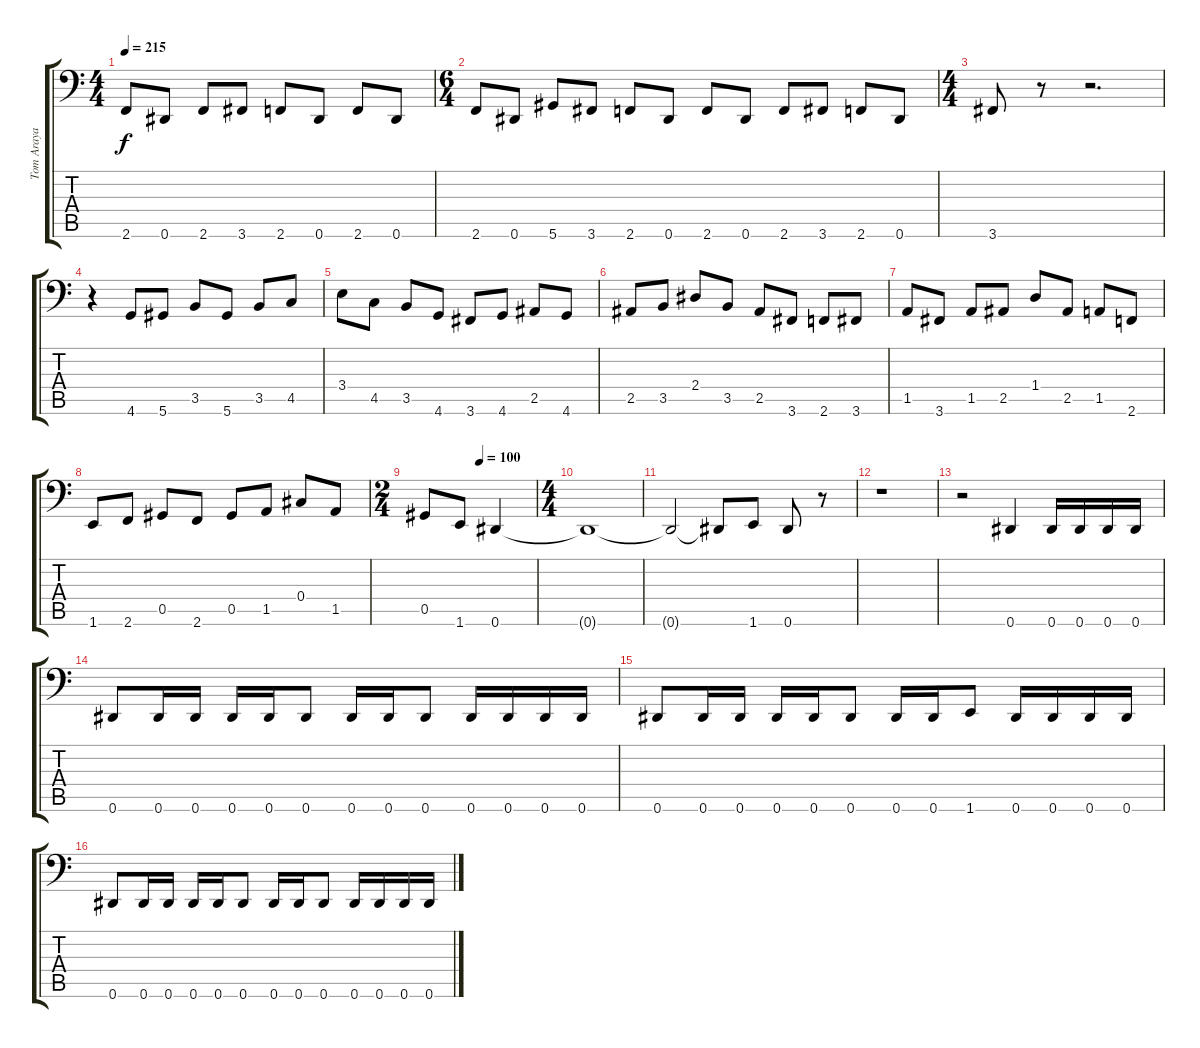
\track ("Tom Araya" "Tom Araya") {instrument electricbasspick}
\staff {score tabs}
\tuning (Eb3 Bb2 Gb2 Db2 Ab1 Eb1) {hide}
\ts (4 4)
\tempo 215
\clef f4
\ks c
2.6.8{dy f} 0.6.8 2.6.8 3.6.8 2.6.8 0.6.8 2.6.8 0.6.8 |
\ts (6 4)
2.6.8 0.6.8 5.6.8 3.6.8 2.6.8 0.6.8 2.6.8 0.6.8 2.6.8 3.6.8 2.6.8 0.6.8 |
\ts (4 4)
3.6.8 r.8 r.2{d} |
r.4 4.6.8 5.6.8 3.5.8 5.6.8 3.5.8 4.5.8 |
3.4.8 4.5.8 3.5.8 4.6.8 3.6.8 4.6.8 2.5.8 4.6.8 |
2.5.8 3.5.8 2.4.8 3.5.8 2.5.8 3.6.8 2.6.8 3.6.8 |
1.5.8 3.6.8 1.5.8 2.5.8 1.4.8 2.5.8 1.5.8 2.6.8 |
1.6.8 2.6.8 0.5.8 2.6.8 0.5.8 1.5.8 0.4.8 1.5.8 |
\ts (2 4)
\tempo (100 0.5)
0.5.8 1.6.8 0.6.4 |
\ts (4 4)
0.6{t}.1 |
0.6{t}.2 0.6{t}.8 1.6.8 0.6.8 r.8 |
r.1 |
r.2 0.6.4 0.6.16 0.6.16 0.6.16 0.6.16 |
0.6.8 0.6.16 0.6.16 0.6.16 0.6.16 0.6.8 0.6.16 0.6.16 0.6.8 0.6.16 0.6.16 0.6.16 0.6.16 |
0.6.8 0.6.16 0.6.16 0.6.16 0.6.16 0.6.8 0.6.16 0.6.16 1.6.8 0.6.16 0.6.16 0.6.16 0.6.16 |
0.6.8 0.6.16 0.6.16 0.6.16 0.6.16 0.6.8 0.6.16 0.6.16 0.6.8 0.6.16 0.6.16 0.6.16 0.6.16
